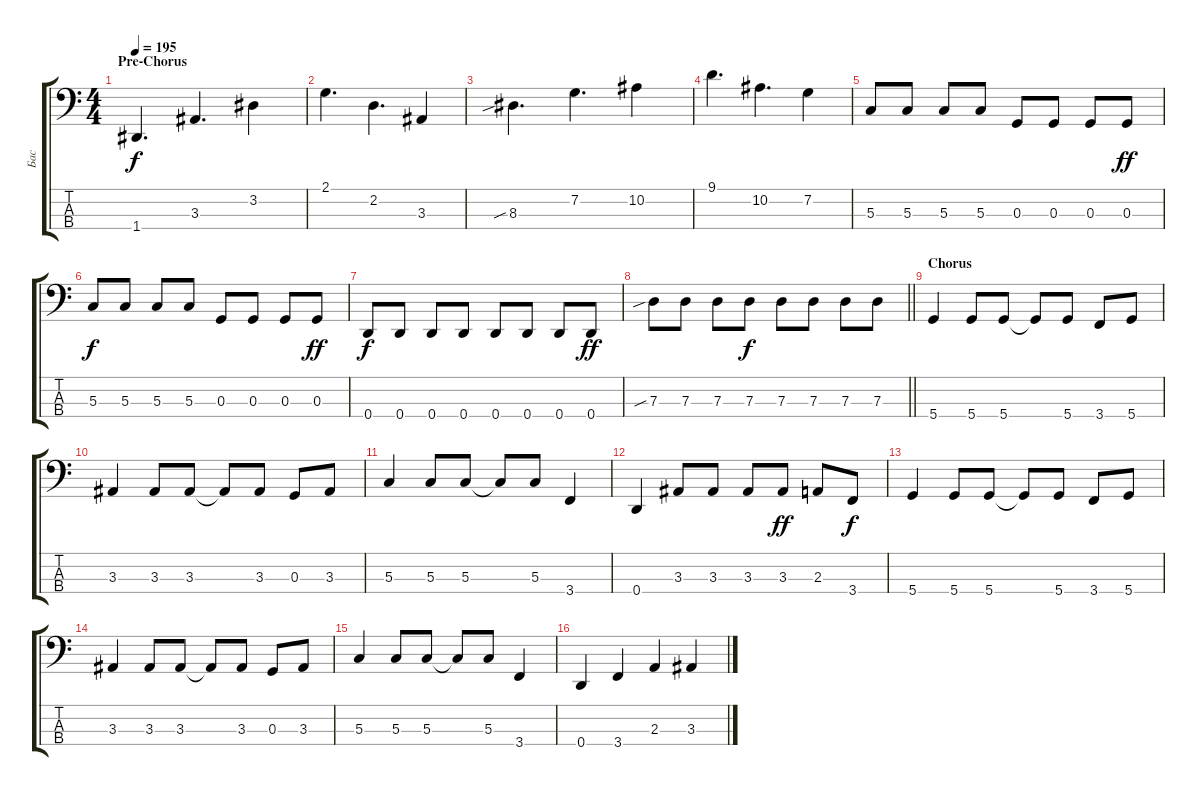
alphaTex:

\track ("Бас" "Бас") {instrument electricbassfinger}
\staff {score tabs}
\tuning (F2 C2 G1 D1) {hide}
\ts (4 4)
\section ("" "Pre-Chorus")
\tempo 195
\clef f4
\ks c
1.4.4{d dy f} 3.3.4{d} 3.2.4 |
2.1.4{d} 2.2.4{d} 3.3.4 |
8.3{sib}.4{d} 7.2.4{d} 10.2.4 |
9.1.4{d} 10.2.4{d} 7.2.4 |
5.3.8 5.3.8 5.3.8 5.3.8 0.3.8 0.3.8 0.3.8 0.3.8{dy ff} |
5.3.8{dy f} 5.3.8 5.3.8 5.3.8 0.3.8 0.3.8 0.3.8 0.3.8{dy ff} |
0.4.8{dy f} 0.4.8 0.4.8 0.4.8 0.4.8 0.4.8 0.4.8 0.4.8{dy ff} |
\barLineRight lightlight
7.3{sib}.8 7.3.8 7.3.8 7.3.8{dy f} 7.3.8 7.3.8 7.3.8 7.3.8 |
\section ("" "Chorus")
5.4.4 5.4.8 5.4.8 5.4{t}.8 5.4.8 3.4.8 5.4.8 |
3.3.4 3.3.8 3.3.8 3.3{t}.8 3.3.8 0.3.8 3.3.8 |
5.3.4 5.3.8 5.3.8 5.3{t}.8 5.3.8 3.4.4 |
0.4.4 3.3.8 3.3.8 3.3.8 3.3.8{dy ff} 2.3.8 3.4.8{dy f} |
5.4.4 5.4.8 5.4.8 5.4{t}.8 5.4.8 3.4.8 5.4.8 |
3.3.4 3.3.8 3.3.8 3.3{t}.8 3.3.8 0.3.8 3.3.8 |
5.3.4 5.3.8 5.3.8 5.3{t}.8 5.3.8 3.4.4 |
0.4.4 3.4.4 2.3.4 3.3.4
